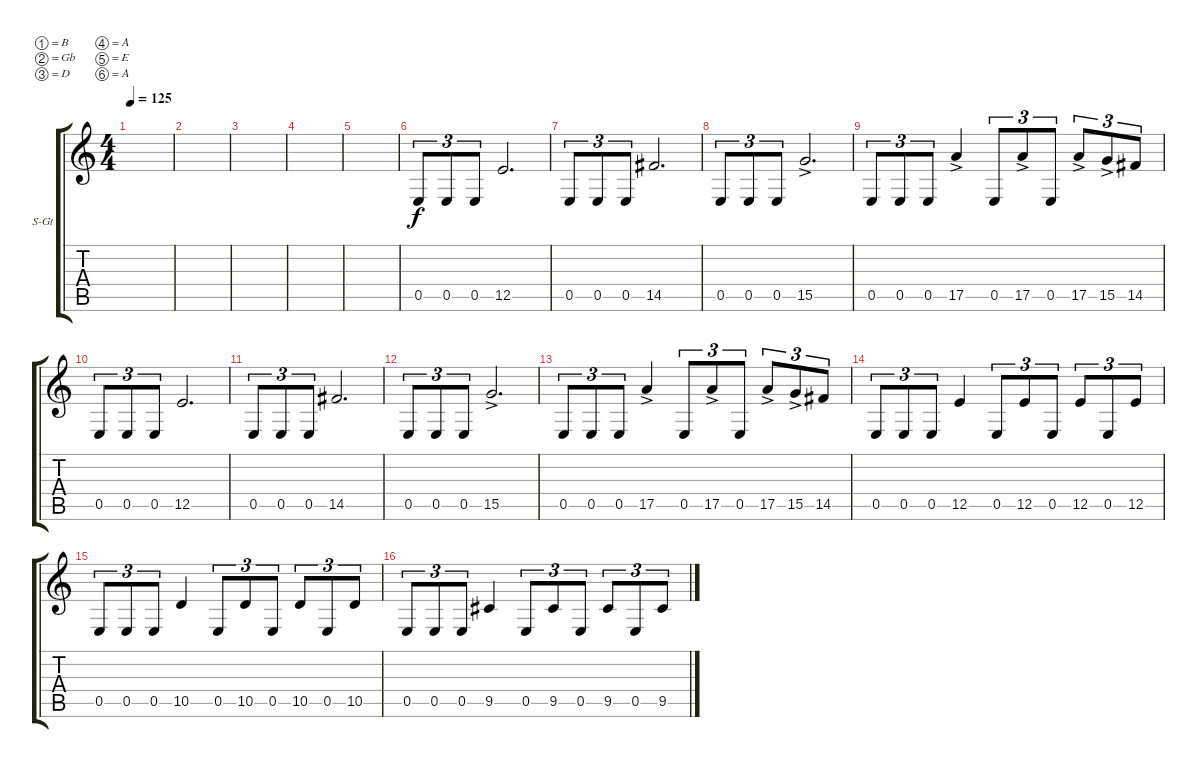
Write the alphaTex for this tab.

\defaultSystemsLayout 4
\bracketExtendMode groupsimilarinstruments
\firstSystemTrackNameOrientation horizontal
\otherSystemsTrackNameOrientation horizontal
\track ("Rhythm string 02" "S-Gt") {instrument acousticguitarsteel}
\staff {score tabs}
\tuning (B3 Gb3 D3 A2 E2 A1)
\ts (4 4)
\tempo 125
\clef g2
\scale
0.487395
\ks c
|
\scale
0.256303 |
|
|
|
\scale
0.256303 0.5.8{tu (3 2)} 0.5.8{tu (3 2)} 0.5.8{tu (3 2)} 12.5.2{d} |
\scale
0.333333 0.5.8{tu (3 2)} 0.5.8{tu (3 2)} 0.5.8{tu (3 2)} 14.5.2{d} |
\scale
0.333333 0.5.8{tu (3 2)} 0.5.8{tu (3 2)} 0.5.8{tu (3 2)} 15.5{ac}.2{d} |
0.5.8{tu (3 2)} 0.5.8{tu (3 2)} 0.5.8{tu (3 2)} 17.5{ac}.4 0.5.8{tu (3 2)} 17.5{ac}.8{tu (3 2)} 0.5.8{tu (3 2)} 17.5{ac}.8{tu (3 2)} 15.5{ac}.8{tu (3 2)} 14.5.8{tu (3 2)} |
0.5.8{tu (3 2)} 0.5.8{tu (3 2)} 0.5.8{tu (3 2)} 12.5.2{d} |
0.5.8{tu (3 2)} 0.5.8{tu (3 2)} 0.5.8{tu (3 2)} 14.5.2{d} |
0.5.8{tu (3 2)} 0.5.8{tu (3 2)} 0.5.8{tu (3 2)} 15.5{ac}.2{d} |
0.5.8{tu (3 2)} 0.5.8{tu (3 2)} 0.5.8{tu (3 2)} 17.5{ac}.4 0.5.8{tu (3 2)} 17.5{ac}.8{tu (3 2)} 0.5.8{tu (3 2)} 17.5{ac}.8{tu (3 2)} 15.5{ac}.8{tu (3 2)} 14.5.8{tu (3 2)} |
0.5.8{tu (3 2)} 0.5.8{tu (3 2)} 0.5.8{tu (3 2)} 12.5.4 0.5.8{tu (3 2)} 12.5.8{tu (3 2)} 0.5.8{tu (3 2)} 12.5.8{tu (3 2)} 0.5.8{tu (3 2)} 12.5.8{tu (3 2)} |
0.5.8{tu (3 2)} 0.5.8{tu (3 2)} 0.5.8{tu (3 2)} 10.5.4 0.5.8{tu (3 2)} 10.5.8{tu (3 2)} 0.5.8{tu (3 2)} 10.5.8{tu (3 2)} 0.5.8{tu (3 2)} 10.5.8{tu (3 2)} |
0.5.8{tu (3 2)} 0.5.8{tu (3 2)} 0.5.8{tu (3 2)} 9.5.4 0.5.8{tu (3 2)} 9.5.8{tu (3 2)} 0.5.8{tu (3 2)} 9.5.8{tu (3 2)} 0.5.8{tu (3 2)} 9.5.8{tu (3 2)}
